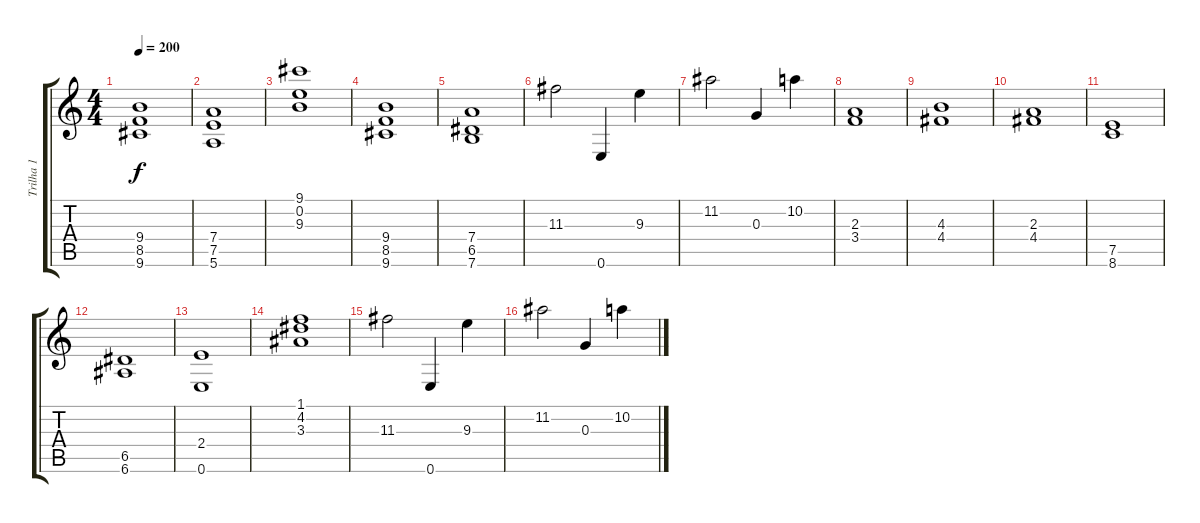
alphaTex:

\track ("Trilha 1" "Trilha 1") {instrument acousticguitarsteel}
\staff {score tabs}
\tuning (E4 B3 G3 D3 A2 E2) {hide}
\ts (4 4)
\tempo 200
\clef g2
\ks c
(9.4 8.5 9.6).1{dy f} |
(7.4 7.5 5.6).1 |
(9.1 0.2 9.3).1 |
(9.4 8.5 9.6).1 |
(7.4 6.5 7.6).1 |
11.3.2 0.6.4 9.3.4 |
11.2.2 0.3.4 10.2.4 |
(2.3 3.4).1 |
(4.3 4.4).1 |
(2.3 4.4).1 |
(7.5 8.6).1 |
(6.5 6.6).1 |
(2.4 0.6).1 |
(1.1 4.2 3.3).1 |
11.3.2 0.6.4 9.3.4 |
11.2.2 0.3.4 10.2.4
